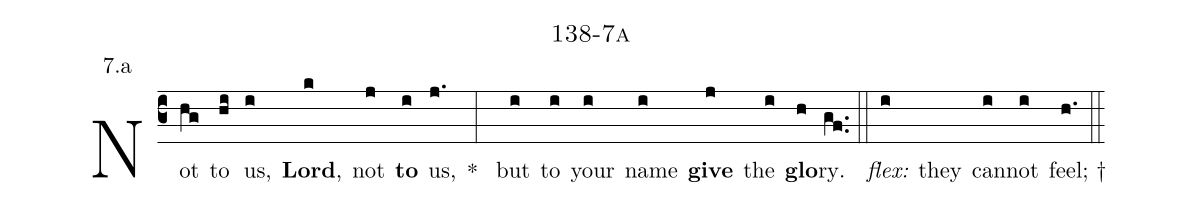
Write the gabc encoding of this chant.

name: 138-7a;
annotation: 7.a;
%%
(c3)Not(hg) to(hi) us,(i) <b>{Lord}</b>,(k) not(j) <b>{to}</b>(i) us,(j.) * (:) but(i) to(i) your(i) name(i) <b>{give}</b>(j) the(i) <b>{glo}</b>(h)ry.(gf..) (::)
<i>flex:</i> they(i) can(i)not(i) feel; †(h.) (::)
